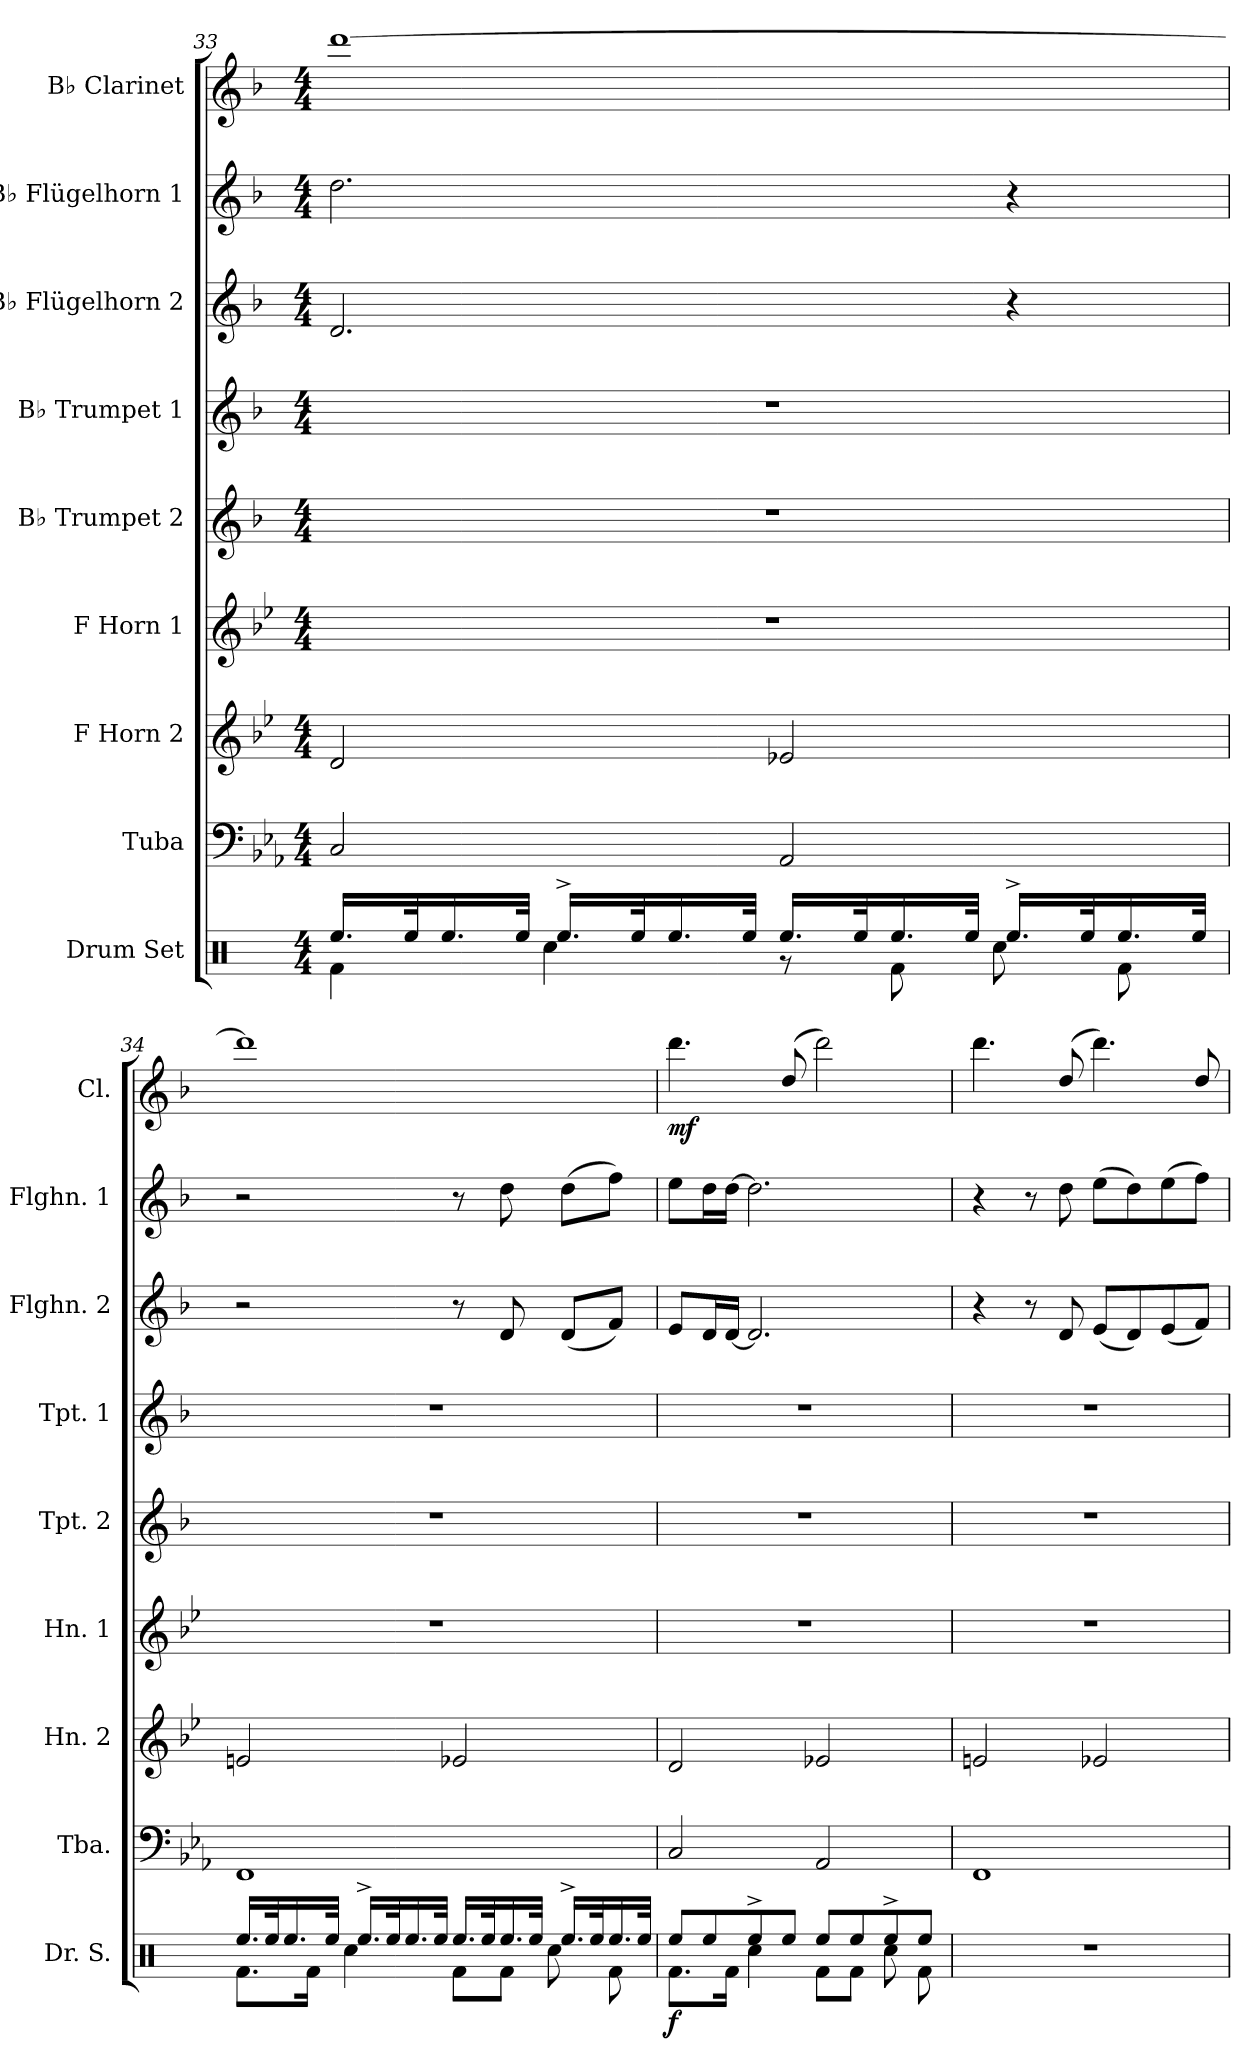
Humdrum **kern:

**kern	**dynam	**kern	**kern	**kern	**kern	**kern	**kern	**kern	**kern	**dynam
*part9	*part9	*part8	*part7	*part6	*part5	*part4	*part3	*part2	*part1	*part1
*staff9	*staff9	*staff8	*staff7	*staff6	*staff5	*staff4	*staff3	*staff2	*staff1	*staff1
*I"Drum Set	*	*I"Tuba	*I"F Horn 2	*I"F Horn 1	*I"B♭ Trumpet 2	*I"B♭ Trumpet 1	*I"B♭ Flügelhorn 2	*I"B♭ Flügelhorn 1	*I"B♭ Clarinet	*
*I'Dr. S.	*	*I'Tba.	*I'Hn. 2	*I'Hn. 1	*I'Tpt. 2	*I'Tpt. 1	*I'Flghn. 2	*I'Flghn. 1	*I'Cl.	*
*clefX	*	*clefF4	*clefG2	*clefG2	*clefG2	*clefG2	*clefG2	*clefG2	*clefG2	*
*	*	*	*ITrd4c7	*ITrd4c7	*ITrd1c2	*ITrd1c2	*ITrd1c2	*ITrd1c2	*ITrd1c2	*
*k[]	*	*k[b-e-a-]	*k[b-e-a-]	*k[b-e-a-]	*k[b-e-a-]	*k[b-e-a-]	*k[b-e-a-]	*k[b-e-a-]	*k[b-e-a-]	*
*M4/4	*	*M4/4	*M4/4	*M4/4	*M4/4	*M4/4	*M4/4	*M4/4	*M4/4	*
=33	=33	=33	=33	=33	=33	=33	=33	=33	=33	=33
*^	*	*	*	*	*	*	*	*	*	*
16.Ree/LL	4Rf\	.	2C/	2G/	1r	1r	1r	2.c/	2.cc\	[1ccc	.
32Ree/K	.	.	.	.	.	.	.	.	.	.	.
16.Ree/	.	.	.	.	.	.	.	.	.	.	.
32Ree/JJk	.	.	.	.	.	.	.	.	.	.	.
16.Ree^/LL	4Rcc\	.	.	.	.	.	.	.	.	.	.
32Ree/K	.	.	.	.	.	.	.	.	.	.	.
16.Ree/	.	.	.	.	.	.	.	.	.	.	.
32Ree/JJk	.	.	.	.	.	.	.	.	.	.	.
16.Ree/LL	8r	.	2AA-/	2A-X/	.	.	.	.	.	.	.
32Ree/K	.	.	.	.	.	.	.	.	.	.	.
16.Ree/	8Rf\	.	.	.	.	.	.	.	.	.	.
32Ree/JJk	.	.	.	.	.	.	.	.	.	.	.
16.Ree^/LL	8Rcc\	.	.	.	.	.	.	4r	4r	.	.
32Ree/K	.	.	.	.	.	.	.	.	.	.	.
16.Ree/	8Rf\	.	.	.	.	.	.	.	.	.	.
32Ree/JJk	.	.	.	.	.	.	.	.	.	.	.
=34	=34	=34	=34	=34	=34	=34	=34	=34	=34	=34	=34
16.Ree/LL	8.Rf\L	.	1FF	2An/	1r	1r	1r	2r	2r	1ccc]	.
32Ree/K	.	.	.	.	.	.	.	.	.	.	.
16.Ree/	.	.	.	.	.	.	.	.	.	.	.
.	16Rf\Jk	.	.	.	.	.	.	.	.	.	.
32Ree/JJk	.	.	.	.	.	.	.	.	.	.	.
16.Ree^/LL	4Rcc\	.	.	.	.	.	.	.	.	.	.
32Ree/K	.	.	.	.	.	.	.	.	.	.	.
16.Ree/	.	.	.	.	.	.	.	.	.	.	.
32Ree/JJk	.	.	.	.	.	.	.	.	.	.	.
16.Ree/LL	8Rf\L	.	.	2A-X/	.	.	.	8r	8r	.	.
32Ree/K	.	.	.	.	.	.	.	.	.	.	.
16.Ree/	8Rf\J	.	.	.	.	.	.	8c/	8cc\	.	.
32Ree/JJk	.	.	.	.	.	.	.	.	.	.	.
16.Ree^/LL	8Rcc\	.	.	.	.	.	.	(8c/L	(8cc\L	.	.
32Ree/K	.	.	.	.	.	.	.	.	.	.	.
16.Ree/	8Rf\	.	.	.	.	.	.	8e-/J)	8ee-\J)	.	.
32Ree/JJk	.	.	.	.	.	.	.	.	.	.	.
!!LO:PB:g=z
=35	=35	=35	=35	=35	=35	=35	=35	=35	=35	=35	=35
!	!	!LO:DY:b	!	!	!	!	!	!	!	!	!LO:DY:b
8Ree/L	8.Rf\L	f	2C/	2G/	1r	1r	1r	8d/L	8dd\L	4.ccc\	mf
8Ree/	.	.	.	.	.	.	.	16c/L	16cc\L	.	.
.	16Rf\Jk	.	.	.	.	.	.	[16c/JJ	[16cc\JJ	.	.
8Ree^/	4Rcc\	.	.	.	.	.	.	2.c/]	2.cc\]	.	.
8Ree/J	.	.	.	.	.	.	.	.	.	(8cc/	.
8Ree/L	8Rf\L	.	2AA-/	2A-X/	.	.	.	.	.	2ccc\)	.
8Ree/	8Rf\J	.	.	.	.	.	.	.	.	.	.
8Ree^/	8Rcc\	.	.	.	.	.	.	.	.	.	.
8Ree/J	8Rf\	.	.	.	.	.	.	.	.	.	.
*v	*v	*	*	*	*	*	*	*	*	*	*
=36	=36	=36	=36	=36	=36	=36	=36	=36	=36	=36
1r	.	1FF	2An/	1r	1r	1r	4r	4r	4.ccc\	.
.	.	.	.	.	.	.	8r	8r	.	.
.	.	.	.	.	.	.	8c/	8cc\	(8cc/	.
.	.	.	2A-X/	.	.	.	(8d/L	(8dd\L	4.ccc\)	.
.	.	.	.	.	.	.	8c/)	8cc\)	.	.
.	.	.	.	.	.	.	(8d/	(8dd\	.	.
.	.	.	.	.	.	.	8e-/J)	8ee-\J)	8cc/	.
=	=	=	=	=	=	=	=	=	=	=
*-	*-	*-	*-	*-	*-	*-	*-	*-	*-	*-
